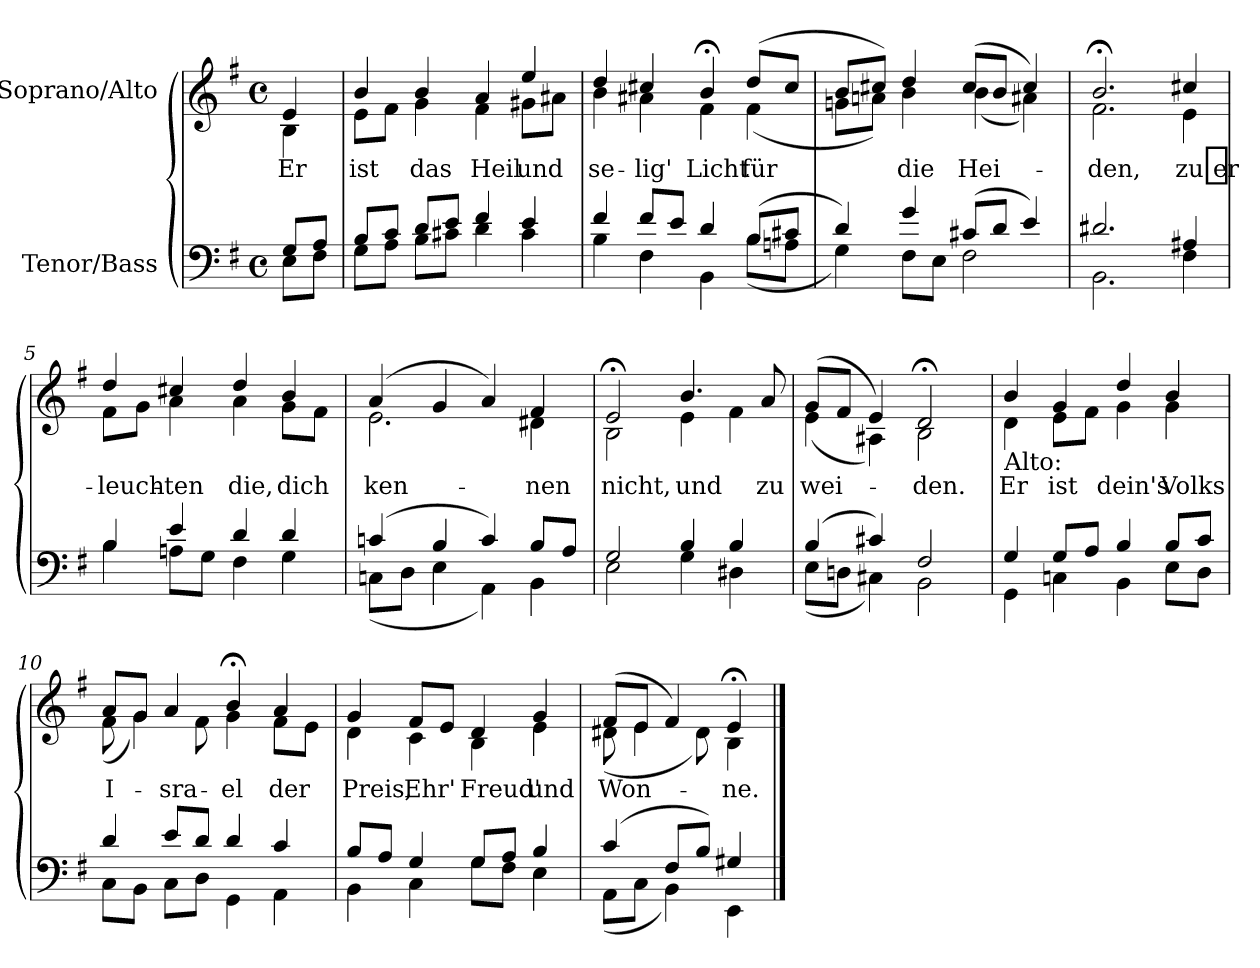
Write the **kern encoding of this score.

**kern	**kern	**text
*part2	*part1	*part1
*staff2	*staff1	*staff1
*I"Tenor/Bass	*I"Soprano/Alto	*
*clefF4	*clefG2	*
*k[f#]	*k[f#]	*
*M4/4	*M4/4	*
*met(c)	*met(c)	*
=	=	=
*^	*	*
!	!	!	!LO:LY:b
*	*	*^	*
8G/L	8E\L	4e/	4B\	Er
8A/J	8F#\J	.	.	.
=1	=1	=1	=1	=1
!	!	!	!	!LO:LY:b
8B/L	8G\L	4b/	8e\L	ist
8c/J	8A\J	.	8f#\J	.
!	!	!	!	!LO:LY:b
8d/L	8B\L	4b/	4g\	das
8e/J	8c#X\J	.	.	.
!	!	!	!	!LO:LY:b
4f#/	4d\	4a/	4f#\	Heil
!	!	!	!	!LO:LY:b
4e/	4c#\	4ee/	8g#X\L	und
.	.	.	8a#X\J	.
=2	=2	=2	=2	=2
!	!	!	!	!LO:LY:b
4f#/	4B\	4dd/	4b\	se-
!	!	!	!	!LO:LY:b
8f#/L	4F#\	4cc#X/	4a#X\	-lig'
8e/J	.	.	.	.
!	!	!	!	!LO:LY:b
4d/	4BB\	4b;</	4f#\	Licht
!	!	!	!	!LO:LY:b
(8B/L	(8B\L	(8dd/L	(4f#\	-für
8c#X/J	8An\J	8cc#/J	.	.
=3	=3	=3	=3	=3
4d/)	4G\)	8b/L	8gn\L	.
.	.	8cc#X/J)	8an\J)	.
!	!	!	!	!LO:LY:b
4g/	8F#\L	4dd/	4b\	die
.	8E\J	.	.	.
!	!	!	!	!LO:LY:b
(8c#X/L	2F#\	(8cc#/L	(4b\	Hei-
8d/J	.	8b/J	.	.
4e/)	.	4cc#/)	4a#X\)	.
!!LO:LB:g=z	!!
=4	=4	=4	=4	=4
!	!	!	!	!LO:LY:b
2.d#X/	2.BB\	2.b;</	2.f#\	-den,
!	!	!	!	!LO:LY:b
4A#X/	4F#\	4cc#X/	4e\	zu er-
=5	=5	=5	=5	=5
!	!	!	!	!LO:LY:b
4B/	4B\	4dd/	8f#\L	-leuch-
.	.	.	8g\J	.
!	!	!	!	!LO:LY:b
4e/	8An\L	4cc#X/	4a\	-ten
.	8G\J	.	.	.
!	!	!	!	!LO:LY:b
4d/	4F#\	4dd/	4a\	die,
!	!	!	!	!LO:LY:b
4d/	4G\	4b/	8g\L	dich
.	.	.	8f#\J	.
=6	=6	=6	=6	=6
!	!	!	!	!LO:LY:b
(4cn/	(8Cn\L	(4a/	2.e\	ken-
.	8D\J	.	.	.
4B/	4E\	4g/	.	.
4c/)	4AA\)	4a/)	.	.
!	!	!	!	!LO:LY:b
8B/L	4BB\	4f#/	4d#X\	-nen
8A/J	.	.	.	.
=7	=7	=7	=7	=7
!	!	!	!	!LO:LY:b
2G/	2E\	2e;</	2B\	nicht,
!	!	!	!	!LO:LY:b
4B/	4G\	4.b/	4e\	und
4B/	4D#X\	.	4f#\	.
!	!	!	!	!LO:LY:b
.	.	8a/	.	zu
=8	=8	=8	=8	=8
!	!	!	!	!LO:LY:b
(4B/	(8E\L	(8g/L	(4e\	wei-
.	8Dn\J	8f#/J	.	.
4c#X/)	4C#X\)	4e/)	4A#X\)	.
!	!	!	!	!LO:LY:b
2F#/	2BB\	2d;</	2B\	-den.
!!LO:LB:g=z	!!
=9	=9	=9	=9	=9
!	!	!LO:TX:b:t=Alto&colon;	!	!
!	!	!	!	!LO:LY:b
4G/	4GG\	4b/	4d\	Er
!	!	!	!	!LO:LY:b
8G/L	4Cn\	4g/	8e\L	ist
8A/J	.	.	8f#\J	.
!	!	!	!	!LO:LY:b
4B/	4BB\	4dd/	4g\	dein's
!	!	!	!	!LO:LY:b
8B/L	8E\L	4b/	4g\	Volks
8c/J	8D\J	.	.	.
=10	=10	=10	=10	=10
!	!	!	!	!LO:LY:b
4d/	8C\L	8a/L	(8f#\	I-
.	8BB\J	8g/J	4g\)	.
!	!	!	!	!LO:LY:b
8e/L	8C\L	4a/	.	-sra-
8d/J	8D\J	.	8f#\	.
!	!	!	!	!LO:LY:b
4d/	4GG\	4b;</	4g\	-el
!	!	!	!	!LO:LY:b
4c/	4AA\	4a/	8f#\L	der
.	.	.	8e\J	.
=11	=11	=11	=11	=11
!	!	!	!	!LO:LY:b
8B/L	4BB\	4g/	4d\	Preis,
8A/J	.	.	.	.
!	!	!	!	!LO:LY:b
4G/	4C\	8f#/L	4c\	Ehr'
.	.	8e/J	.	.
!	!	!	!	!LO:LY:b
8G/L	8G\L	4d/	4B\	Freud'
8A/J	8F#\J	.	.	.
!	!	!	!	!LO:LY:b
4B/	4E\	4g/	4e\	und
=12	=12	=12	=12	=12
!	!	!	!	!LO:LY:b
(4c/	(8AA\L	(8f#/L	(8d#X\	Won-
.	8C\J	8e/J	4e\	.
8F#/L	4BB\)	4f#/)	.	.
8B/J)	.	.	8d#\)	.
!	!	!	!	!LO:LY:b
4G#X/	4EE\	4e;</	4B\	-ne.
*v	*v	*	*	*
*	*v	*v	*
==	==	==
*-	*-	*-
